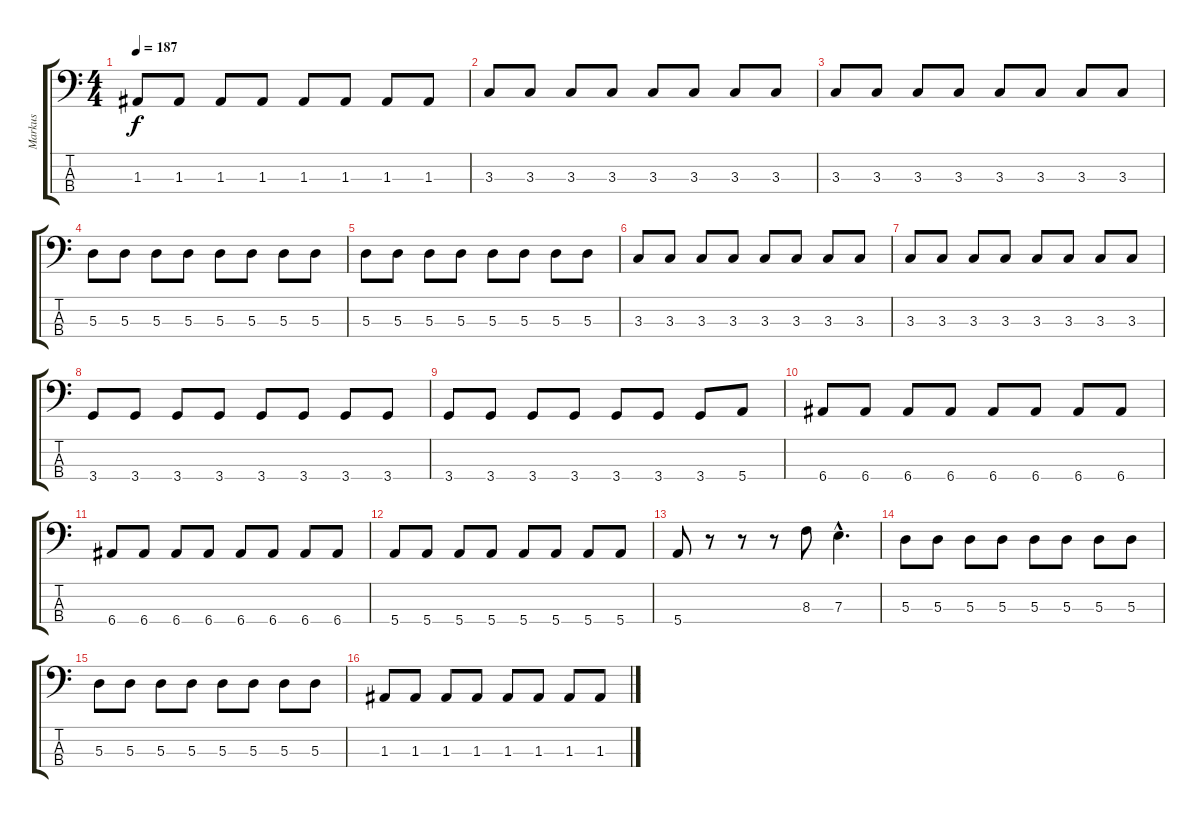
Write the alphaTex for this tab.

\track ("Markus" "Markus") {instrument electricbassfinger}
\staff {score tabs}
\tuning (G2 D2 A1 E1) {hide}
\ts (4 4)
\tempo 187
\clef f4
\ks c
1.3.8{dy f} 1.3.8 1.3.8 1.3.8 1.3.8 1.3.8 1.3.8 1.3.8 |
3.3.8 3.3.8 3.3.8 3.3.8 3.3.8 3.3.8 3.3.8 3.3.8 |
3.3.8 3.3.8 3.3.8 3.3.8 3.3.8 3.3.8 3.3.8 3.3.8 |
5.3.8 5.3.8 5.3.8 5.3.8 5.3.8 5.3.8 5.3.8 5.3.8 |
5.3.8 5.3.8 5.3.8 5.3.8 5.3.8 5.3.8 5.3.8 5.3.8 |
3.3.8 3.3.8 3.3.8 3.3.8 3.3.8 3.3.8 3.3.8 3.3.8 |
3.3.8 3.3.8 3.3.8 3.3.8 3.3.8 3.3.8 3.3.8 3.3.8 |
3.4.8 3.4.8 3.4.8 3.4.8 3.4.8 3.4.8 3.4.8 3.4.8 |
3.4.8 3.4.8 3.4.8 3.4.8 3.4.8 3.4.8 3.4.8 5.4.8 |
6.4.8 6.4.8 6.4.8 6.4.8 6.4.8 6.4.8 6.4.8 6.4.8 |
6.4.8 6.4.8 6.4.8 6.4.8 6.4.8 6.4.8 6.4.8 6.4.8 |
5.4.8 5.4.8 5.4.8 5.4.8 5.4.8 5.4.8 5.4.8 5.4.8 |
5.4.8 r.8 r.8 r.8 8.3.8 7.3{hac}.4{d} |
5.3.8 5.3.8 5.3.8 5.3.8 5.3.8 5.3.8 5.3.8 5.3.8 |
5.3.8 5.3.8 5.3.8 5.3.8 5.3.8 5.3.8 5.3.8 5.3.8 |
1.3.8 1.3.8 1.3.8 1.3.8 1.3.8 1.3.8 1.3.8 1.3.8
